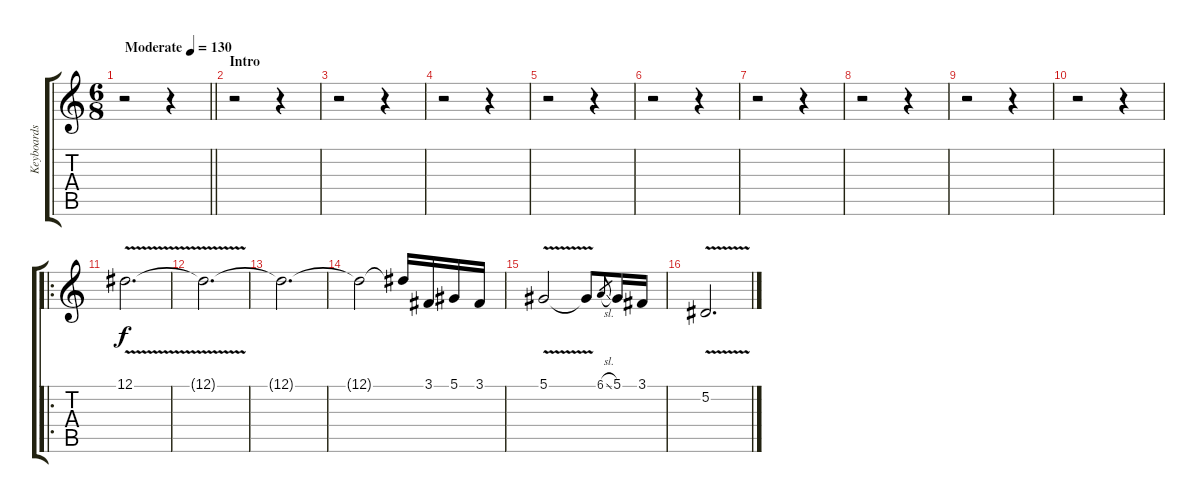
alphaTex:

\track ("Keyboards 1" "Keyboards ") {instrument drawbarorgan}
\staff {score tabs}
\tuning (Eb4 Bb3 Gb3 Db3 Ab2 Eb2) {hide}
\ts (6 8)
\tempo (130 "Moderate")
\clef g2
\barLineRight lightlight
\ks c
r.2{dy f instrument drawbarorgan} r.4 |
\section ("" "Intro")
r.2 r.4 |
r.2 r.4 |
r.2 r.4 |
r.2 r.4 |
r.2 r.4 |
r.2 r.4 |
r.2 r.4 |
r.2 r.4 |
r.2 r.4{volume 2} |
\ro
12.1{v}.2{d volume 5} |
12.1{t}.2{d} |
12.1{t}.2{d} |
12.1{t}.2 12.1{t}.16 3.1.16 5.1.16 3.1.16 |
5.1{v}.2 5.1{t}.8 6.1{sl}.8{gr} 5.1.16 3.1.16 |
5.2{v}.2{d}
